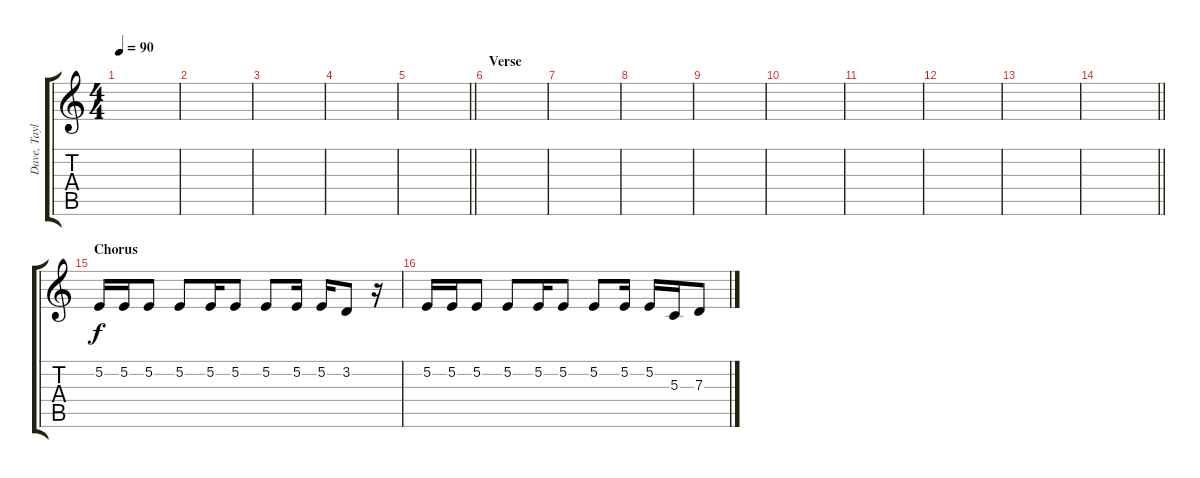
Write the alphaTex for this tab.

\track ("Dave, Taylor (Backing Vocals)" "Dave, Tayl") {instrument flute}
\staff {score tabs}
\tuning (E4 B3 G3 D3 A2 E2) {hide}
\ts (4 4)
\tempo 90
\clef g2
\ks c
|
|
|
|
\barLineRight lightlight
|
\section ("" "Verse")
|
|
|
|
|
|
|
|
\barLineRight lightlight
|
\section ("" "Chorus")
5.2.16 5.2.16 5.2.8 5.2.8 5.2.16 5.2.8 5.2.8 5.2.16 5.2.16 3.2.8 r.16 |
5.2.16 5.2.16 5.2.8 5.2.8 5.2.16 5.2.8 5.2.8 5.2.16 5.2.16 5.3.16 7.3.8
